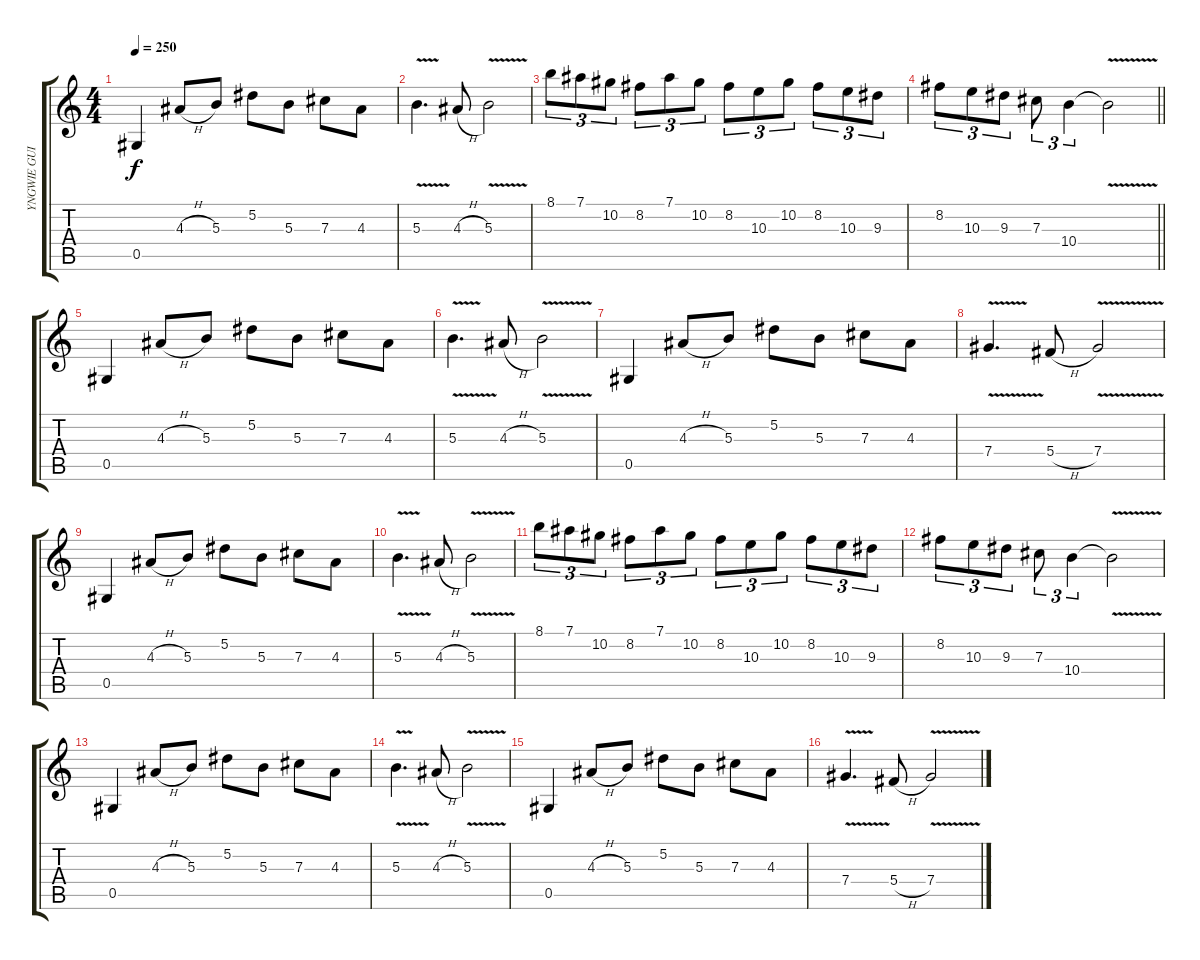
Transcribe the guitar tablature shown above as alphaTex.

\track ("YNGWIE GUITAR 2" "YNGWIE GUI") {instrument overdrivenguitar}
\staff {score tabs}
\tuning (Eb4 Bb3 Gb3 Db3 Ab2 Eb2) {hide}
\ts (4 4)
\tempo 250
\clef g2
\ks aminor
0.5.4{dy f} 4.3{h}.8 5.3.8 5.2.8 5.3.8 7.3.8 4.3.8 |
5.3{v}.4{d} 4.3{h}.8 5.3{v}.2 |
8.1.8{tu (3 2)} 7.1.8{tu (3 2)} 10.2.8{tu (3 2)} 8.2.8{tu (3 2)} 7.1.8{tu (3 2)} 10.2.8{tu (3 2)} 8.2.8{tu (3 2)} 10.3.8{tu (3 2)} 10.2.8{tu (3 2)} 8.2.8{tu (3 2)} 10.3.8{tu (3 2)} 9.3.8{tu (3 2)} |
\barLineRight lightlight
8.2.8{tu (3 2)} 10.3.8{tu (3 2)} 9.3.8{tu (3 2)} 7.3.8{tu (3 2)} 10.4.4{tu (3 2)} 10.4{v t}.2 |
0.5.4 4.3{h}.8 5.3.8 5.2.8 5.3.8 7.3.8 4.3.8 |
5.3{v}.4{d} 4.3{h}.8 5.3{v}.2 |
0.5.4 4.3{h}.8 5.3.8 5.2.8 5.3.8 7.3.8 4.3.8 |
7.4{v}.4{d} 5.4{h}.8 7.4{v}.2 |
0.5.4 4.3{h}.8 5.3.8 5.2.8 5.3.8 7.3.8 4.3.8 |
5.3{v}.4{d} 4.3{h}.8 5.3{v}.2 |
8.1.8{tu (3 2)} 7.1.8{tu (3 2)} 10.2.8{tu (3 2)} 8.2.8{tu (3 2)} 7.1.8{tu (3 2)} 10.2.8{tu (3 2)} 8.2.8{tu (3 2)} 10.3.8{tu (3 2)} 10.2.8{tu (3 2)} 8.2.8{tu (3 2)} 10.3.8{tu (3 2)} 9.3.8{tu (3 2)} |
8.2.8{tu (3 2)} 10.3.8{tu (3 2)} 9.3.8{tu (3 2)} 7.3.8{tu (3 2)} 10.4.4{tu (3 2)} 10.4{v t}.2 |
0.5.4 4.3{h}.8 5.3.8 5.2.8 5.3.8 7.3.8 4.3.8 |
5.3{v}.4{d} 4.3{h}.8 5.3{v}.2 |
0.5.4 4.3{h}.8 5.3.8 5.2.8 5.3.8 7.3.8 4.3.8 |
7.4{v}.4{d} 5.4{h}.8 7.4{v}.2
